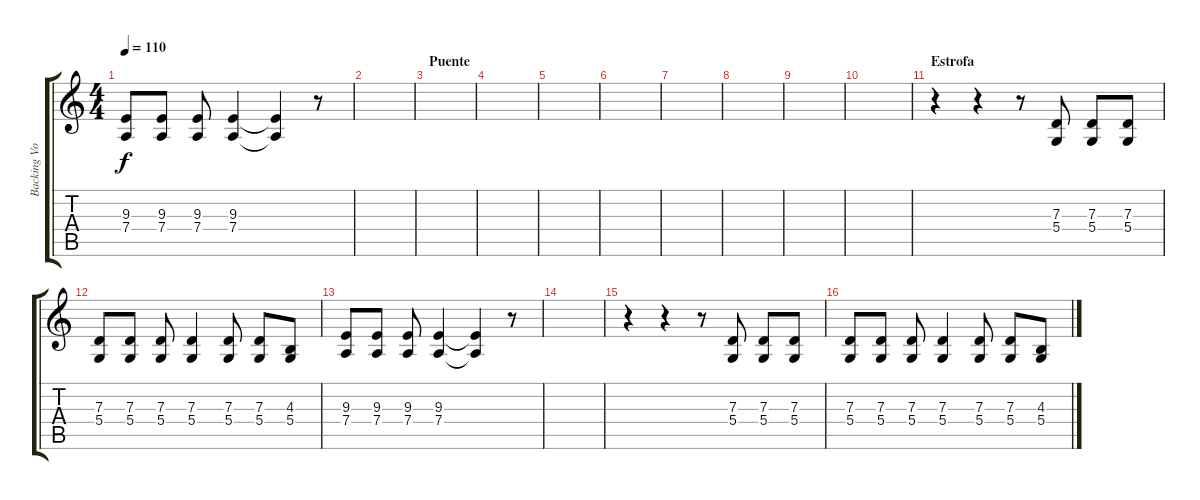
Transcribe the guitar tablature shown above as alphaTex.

\track ("Backing Vocals" "Backing Vo") {instrument reedorgan}
\staff {score tabs}
\tuning (E4 B3 G3 D3 A2 E2) {hide}
\ts (4 4)
\tempo 110
\clef g2
\ks c
(9.3 7.4).8{dy f} (9.3 7.4).8 (9.3 7.4).8 (9.3 7.4).4 (9.3{t} 7.4{t}).4 r.8 |
|
\section ("" "Puente")
|
|
|
|
|
|
|
|
\section ("" "Estrofa")
r.4{volume 9} r.4 r.8 (7.3 5.4).8 (7.3 5.4).8 (7.3 5.4).8 |
(7.3 5.4).8 (7.3 5.4).8 (7.3 5.4).8 (7.3 5.4).4 (7.3 5.4).8 (7.3 5.4).8 (4.3 5.4).8 |
(9.3 7.4).8 (9.3 7.4).8 (9.3 7.4).8 (9.3 7.4).4 (9.3{t} 7.4{t}).4 r.8 |
|
r.4{volume 5} r.4 r.8 (7.3 5.4).8 (7.3 5.4).8 (7.3 5.4).8 |
(7.3 5.4).8 (7.3 5.4).8 (7.3 5.4).8 (7.3 5.4).4 (7.3 5.4).8 (7.3 5.4).8 (4.3 5.4).8
